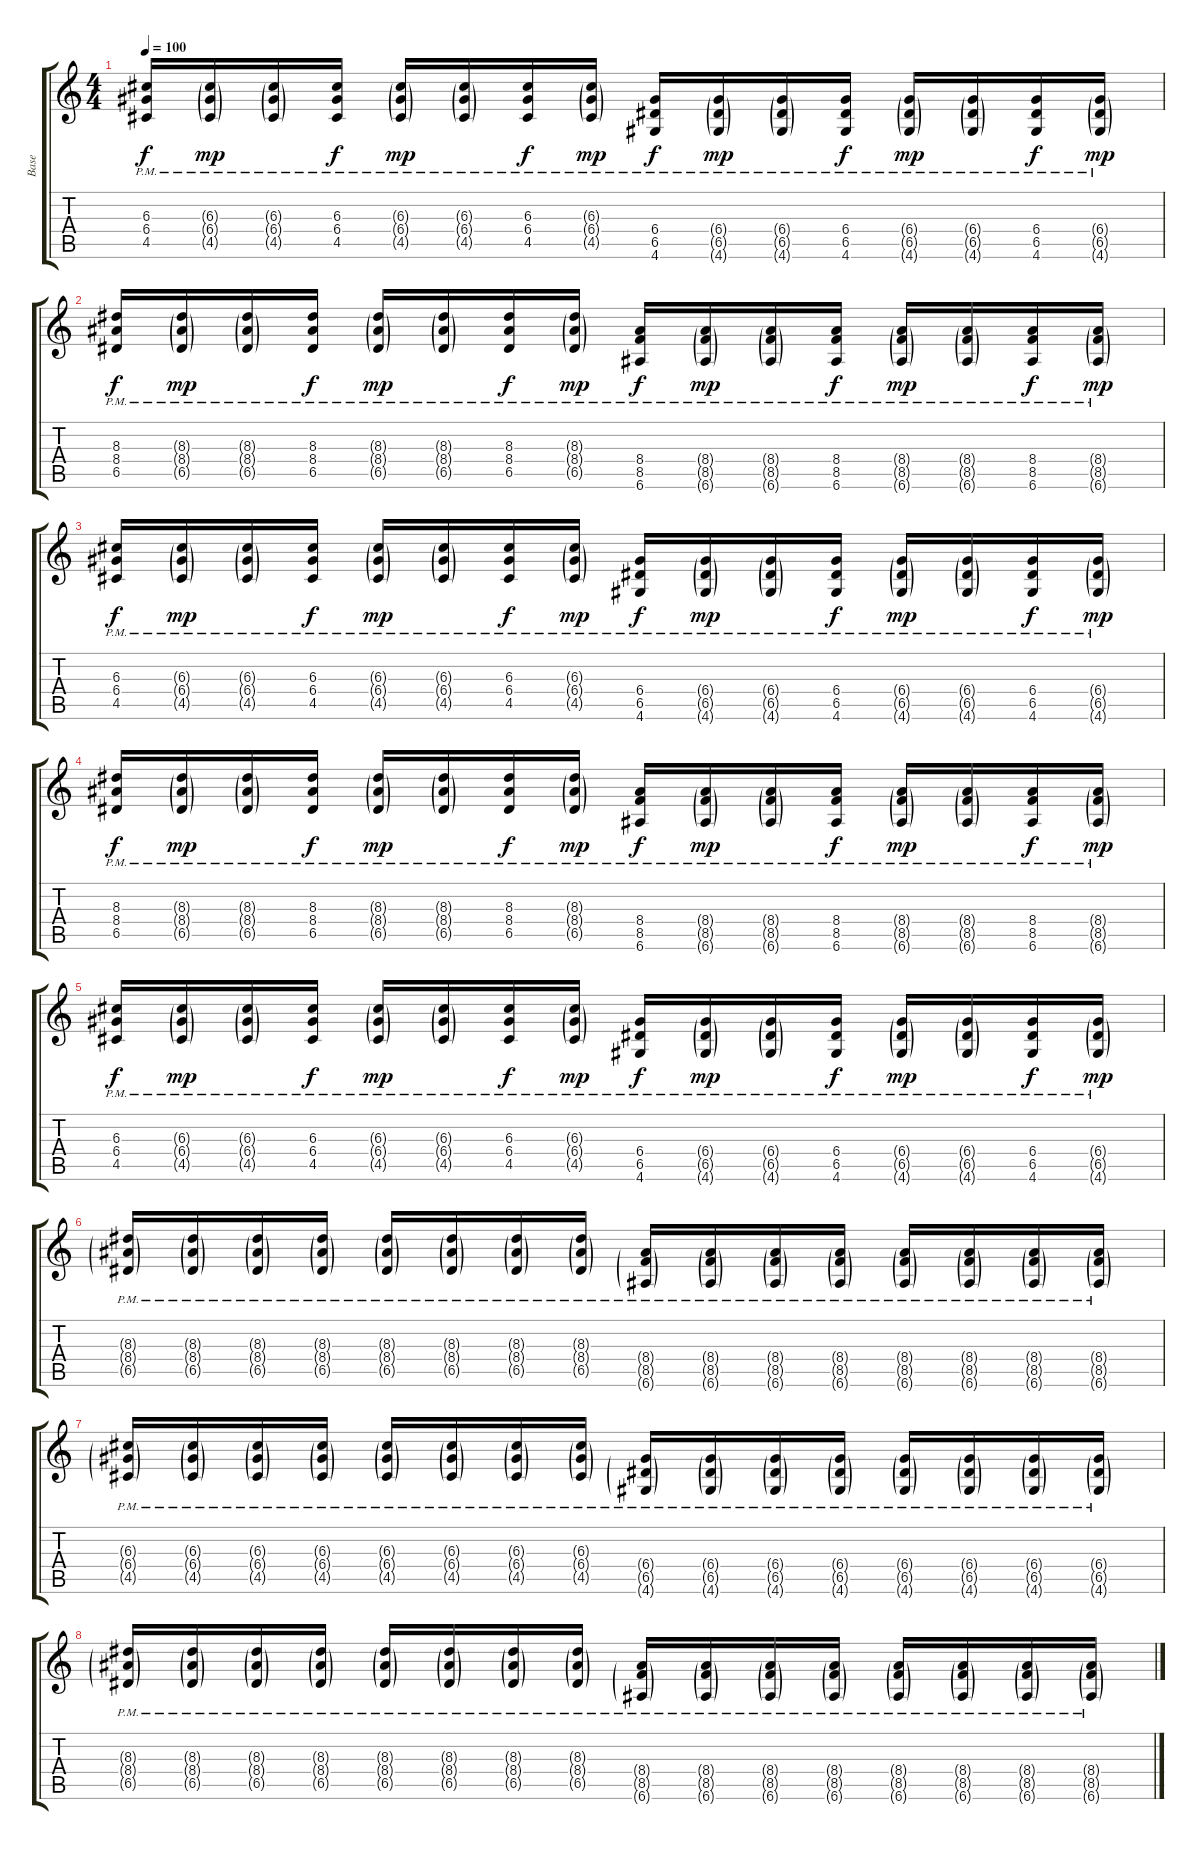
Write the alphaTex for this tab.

\track ("Base" "Base") {instrument acousticguitarsteel}
\staff {score tabs}
\tuning (E4 B3 G3 D3 A2 E2) {hide}
\ts (4 4)
\tempo 100
\clef g2
\ks c
(6.3{pm} 6.4{pm} 4.5{pm}).16{dy f} (6.3{g pm} 6.4{g pm} 4.5{g pm}).16{dy mp} (6.3{g pm} 6.4{g pm} 4.5{g pm}).16 (6.3{pm} 6.4{pm} 4.5{pm}).16{dy f} (6.3{g pm} 6.4{g pm} 4.5{g pm}).16{dy mp} (6.3{g pm} 6.4{g pm} 4.5{g pm}).16 (6.3{pm} 6.4{pm} 4.5{pm}).16{dy f} (6.3{g pm} 6.4{g pm} 4.5{g pm}).16{dy mp} (6.4{pm} 6.5{pm} 4.6{pm}).16{dy f} (6.4{g pm} 6.5{g pm} 4.6{g pm}).16{dy mp} (6.4{g pm} 6.5{g pm} 4.6{g pm}).16 (6.4{pm} 6.5{pm} 4.6{pm}).16{dy f} (6.4{g pm} 6.5{g pm} 4.6{g pm}).16{dy mp} (6.4{g pm} 6.5{g pm} 4.6{g pm}).16 (6.4{pm} 6.5{pm} 4.6{pm}).16{dy f} (6.4{g pm} 6.5{g pm} 4.6{g pm}).16{dy mp} |
(8.3{pm} 8.4{pm} 6.5{pm}).16{dy f} (8.3{g pm} 8.4{g pm} 6.5{g pm}).16{dy mp} (8.3{g pm} 8.4{g pm} 6.5{g pm}).16 (8.3{pm} 8.4{pm} 6.5{pm}).16{dy f} (8.3{g pm} 8.4{g pm} 6.5{g pm}).16{dy mp} (8.3{g pm} 8.4{g pm} 6.5{g pm}).16 (8.3{pm} 8.4{pm} 6.5{pm}).16{dy f} (8.3{g pm} 8.4{g pm} 6.5{g pm}).16{dy mp} (8.4{pm} 8.5{pm} 6.6{pm}).16{dy f} (8.4{g pm} 8.5{g pm} 6.6{g pm}).16{dy mp} (8.4{g pm} 8.5{g pm} 6.6{g pm}).16 (8.4{pm} 8.5{pm} 6.6{pm}).16{dy f} (8.4{g pm} 8.5{g pm} 6.6{g pm}).16{dy mp} (8.4{g pm} 8.5{g pm} 6.6{g pm}).16 (8.4{pm} 8.5{pm} 6.6{pm}).16{dy f} (8.4{g pm} 8.5{g pm} 6.6{g pm}).16{dy mp} |
(6.3{pm} 6.4{pm} 4.5{pm}).16{dy f} (6.3{g pm} 6.4{g pm} 4.5{g pm}).16{dy mp} (6.3{g pm} 6.4{g pm} 4.5{g pm}).16 (6.3{pm} 6.4{pm} 4.5{pm}).16{dy f} (6.3{g pm} 6.4{g pm} 4.5{g pm}).16{dy mp} (6.3{g pm} 6.4{g pm} 4.5{g pm}).16 (6.3{pm} 6.4{pm} 4.5{pm}).16{dy f} (6.3{g pm} 6.4{g pm} 4.5{g pm}).16{dy mp} (6.4{pm} 6.5{pm} 4.6{pm}).16{dy f} (6.4{g pm} 6.5{g pm} 4.6{g pm}).16{dy mp} (6.4{g pm} 6.5{g pm} 4.6{g pm}).16 (6.4{pm} 6.5{pm} 4.6{pm}).16{dy f} (6.4{g pm} 6.5{g pm} 4.6{g pm}).16{dy mp} (6.4{g pm} 6.5{g pm} 4.6{g pm}).16 (6.4{pm} 6.5{pm} 4.6{pm}).16{dy f} (6.4{g pm} 6.5{g pm} 4.6{g pm}).16{dy mp} |
(8.3{pm} 8.4{pm} 6.5{pm}).16{dy f} (8.3{g pm} 8.4{g pm} 6.5{g pm}).16{dy mp} (8.3{g pm} 8.4{g pm} 6.5{g pm}).16 (8.3{pm} 8.4{pm} 6.5{pm}).16{dy f} (8.3{g pm} 8.4{g pm} 6.5{g pm}).16{dy mp} (8.3{g pm} 8.4{g pm} 6.5{g pm}).16 (8.3{pm} 8.4{pm} 6.5{pm}).16{dy f} (8.3{g pm} 8.4{g pm} 6.5{g pm}).16{dy mp} (8.4{pm} 8.5{pm} 6.6{pm}).16{dy f} (8.4{g pm} 8.5{g pm} 6.6{g pm}).16{dy mp} (8.4{g pm} 8.5{g pm} 6.6{g pm}).16 (8.4{pm} 8.5{pm} 6.6{pm}).16{dy f} (8.4{g pm} 8.5{g pm} 6.6{g pm}).16{dy mp} (8.4{g pm} 8.5{g pm} 6.6{g pm}).16 (8.4{pm} 8.5{pm} 6.6{pm}).16{dy f} (8.4{g pm} 8.5{g pm} 6.6{g pm}).16{dy mp} |
(6.3{pm} 6.4{pm} 4.5{pm}).16{dy f} (6.3{g pm} 6.4{g pm} 4.5{g pm}).16{dy mp} (6.3{g pm} 6.4{g pm} 4.5{g pm}).16 (6.3{pm} 6.4{pm} 4.5{pm}).16{dy f} (6.3{g pm} 6.4{g pm} 4.5{g pm}).16{dy mp} (6.3{g pm} 6.4{g pm} 4.5{g pm}).16 (6.3{pm} 6.4{pm} 4.5{pm}).16{dy f} (6.3{g pm} 6.4{g pm} 4.5{g pm}).16{dy mp} (6.4{pm} 6.5{pm} 4.6{pm}).16{dy f} (6.4{g pm} 6.5{g pm} 4.6{g pm}).16{dy mp} (6.4{g pm} 6.5{g pm} 4.6{g pm}).16 (6.4{pm} 6.5{pm} 4.6{pm}).16{dy f} (6.4{g pm} 6.5{g pm} 4.6{g pm}).16{dy mp} (6.4{g pm} 6.5{g pm} 4.6{g pm}).16 (6.4{pm} 6.5{pm} 4.6{pm}).16{dy f} (6.4{g pm} 6.5{g pm} 4.6{g pm}).16{dy mp} |
(8.3{g} 8.4{g pm} 6.5{g pm}).16{instrument electricguitarmuted} (8.3{g} 8.4{g pm} 6.5{g pm}).16 (8.3{g} 8.4{g pm} 6.5{g pm}).16 (8.3{g} 8.4{g pm} 6.5{g pm}).16 (8.3{g} 8.4{g pm} 6.5{g pm}).16 (8.3{g} 8.4{g pm} 6.5{g pm}).16 (8.3{g} 8.4{g pm} 6.5{g pm}).16 (8.3{g} 8.4{g pm} 6.5{g pm}).16 (8.4{g} 8.5{g pm} 6.6{g pm}).16 (8.4{g} 8.5{g pm} 6.6{g pm}).16 (8.4{g} 8.5{g pm} 6.6{g pm}).16 (8.4{g} 8.5{g pm} 6.6{g pm}).16 (8.4{g} 8.5{g pm} 6.6{g pm}).16 (8.4{g} 8.5{g pm} 6.6{g pm}).16 (8.4{g} 8.5{g pm} 6.6{g pm}).16 (8.4{g} 8.5{g pm} 6.6{g pm}).16 |
(6.3{g pm} 6.4{g pm} 4.5{g pm}).16{instrument electricguitarmuted} (6.3{g pm} 6.4{g pm} 4.5{g pm}).16 (6.3{g pm} 6.4{g pm} 4.5{g pm}).16 (6.3{g pm} 6.4{g pm} 4.5{g pm}).16 (6.3{g pm} 6.4{g pm} 4.5{g pm}).16 (6.3{g pm} 6.4{g pm} 4.5{g pm}).16 (6.3{g pm} 6.4{g pm} 4.5{g pm}).16 (6.3{g pm} 6.4{g pm} 4.5{g pm}).16 (6.4{g pm} 6.5{g pm} 4.6{g pm}).16 (6.4{g pm} 6.5{g pm} 4.6{g pm}).16 (6.4{g pm} 6.5{g pm} 4.6{g pm}).16 (6.4{g pm} 6.5{g pm} 4.6{g pm}).16 (6.4{g pm} 6.5{g pm} 4.6{g pm}).16 (6.4{g pm} 6.5{g pm} 4.6{g pm}).16 (6.4{g pm} 6.5{g pm} 4.6{g pm}).16 (6.4{g pm} 6.5{g pm} 4.6{g pm}).16 |
(8.3{g} 8.4{g pm} 6.5{g pm}).16{instrument electricguitarmuted} (8.3{g} 8.4{g pm} 6.5{g pm}).16 (8.3{g} 8.4{g pm} 6.5{g pm}).16 (8.3{g} 8.4{g pm} 6.5{g pm}).16 (8.3{g} 8.4{g pm} 6.5{g pm}).16 (8.3{g} 8.4{g pm} 6.5{g pm}).16 (8.3{g} 8.4{g pm} 6.5{g pm}).16 (8.3{g} 8.4{g pm} 6.5{g pm}).16 (8.4{g} 8.5{g pm} 6.6{g pm}).16 (8.4{g} 8.5{g pm} 6.6{g pm}).16 (8.4{g} 8.5{g pm} 6.6{g pm}).16 (8.4{g} 8.5{g pm} 6.6{g pm}).16 (8.4{g} 8.5{g pm} 6.6{g pm}).16 (8.4{g} 8.5{g pm} 6.6{g pm}).16 (8.4{g} 8.5{g pm} 6.6{g pm}).16 (8.4{g} 8.5{g pm} 6.6{g pm}).16
